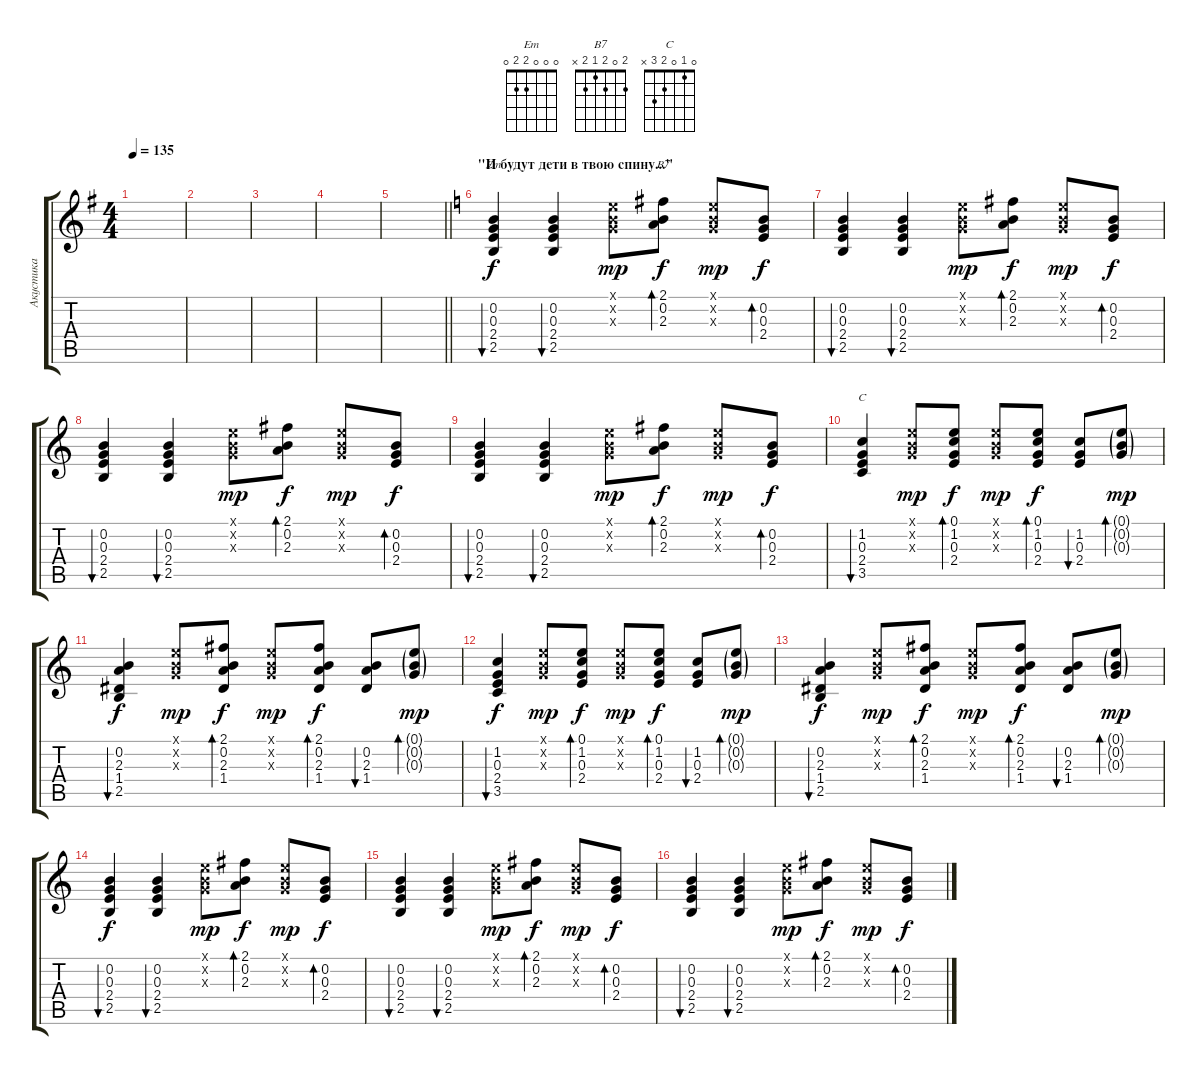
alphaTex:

\track ("Акустика" "Акустика") {instrument acousticguitarsteel}
\staff {score tabs}
\tuning (E4 B3 G3 D3 A2 E2) {hide}
\chord ("Em" 0 0 0 2 2 0)
\chord ("B7" 2 0 2 1 2 x)
\chord ("C" 0 1 0 2 3 x)
\ts (4 4)
\tempo 135
\clef g2
\ks eminor
|
|
|
|
\barLineRight lightlight
|
\section ("" "\"И будут дети в твою спину...\"")
\ks c
(0.2 0.3 2.4 2.5).4{bu 60 ch "Em" dy f} (0.2 0.3 2.4 2.5).4{bu 30} (0.1{x} 0.2{x} 0.3{x}).8{dy mp} (2.1 0.2 2.3).8{bd 30 ch "B7" dy f} (0.1{x} 0.2{x} 0.3{x}).8{dy mp} (0.2 0.3 2.4).8{bd 30 dy f} |
(0.2 0.3 2.4 2.5).4{bu 60} (0.2 0.3 2.4 2.5).4{bu 30} (0.1{x} 0.2{x} 0.3{x}).8{dy mp} (2.1 0.2 2.3).8{bd 30 dy f} (0.1{x} 0.2{x} 0.3{x}).8{dy mp} (0.2 0.3 2.4).8{bd 30 dy f} |
(0.2 0.3 2.4 2.5).4{bu 60} (0.2 0.3 2.4 2.5).4{bu 30} (0.1{x} 0.2{x} 0.3{x}).8{dy mp} (2.1 0.2 2.3).8{bd 30 dy f} (0.1{x} 0.2{x} 0.3{x}).8{dy mp} (0.2 0.3 2.4).8{bd 30 dy f} |
(0.2 0.3 2.4 2.5).4{bu 60} (0.2 0.3 2.4 2.5).4{bu 30} (0.1{x} 0.2{x} 0.3{x}).8{dy mp} (2.1 0.2 2.3).8{bd 30 dy f} (0.1{x} 0.2{x} 0.3{x}).8{dy mp} (0.2 0.3 2.4).8{bd 30 dy f} |
(1.2 0.3 2.4 3.5).4{bu 30 ch "C"} (0.1{x} 0.2{x} 0.3{x}).8{dy mp} (0.1 1.2 0.3 2.4).8{bd 30 dy f} (0.1{x} 0.2{x} 0.3{x}).8{dy mp} (0.1 1.2 0.3 2.4).8{bd 30 dy f} (1.2 0.3 2.4).8{bu 30} (0.1{g} 0.2{g} 0.3{g}).8{bd 30 dy mp} |
(0.2 2.3 1.4 2.5).4{bu 30 dy f} (0.1{x} 0.2{x} 0.3{x}).8{dy mp} (2.1 0.2 2.3 1.4).8{bd 30 dy f} (0.1{x} 0.2{x} 0.3{x}).8{dy mp} (2.1 0.2 2.3 1.4).8{bd 30 dy f} (0.2 2.3 1.4).8{bu 30} (0.1{g} 0.2{g} 0.3{g}).8{bd 30 dy mp} |
(1.2 0.3 2.4 3.5).4{bu 30 dy f} (0.1{x} 0.2{x} 0.3{x}).8{dy mp} (0.1 1.2 0.3 2.4).8{bd 30 dy f} (0.1{x} 0.2{x} 0.3{x}).8{dy mp} (0.1 1.2 0.3 2.4).8{bd 30 dy f} (1.2 0.3 2.4).8{bu 30} (0.1{g} 0.2{g} 0.3{g}).8{bd 30 dy mp} |
(0.2 2.3 1.4 2.5).4{bu 30 dy f} (0.1{x} 0.2{x} 0.3{x}).8{dy mp} (2.1 0.2 2.3 1.4).8{bd 30 dy f} (0.1{x} 0.2{x} 0.3{x}).8{dy mp} (2.1 0.2 2.3 1.4).8{bd 30 dy f} (0.2 2.3 1.4).8{bu 30} (0.1{g} 0.2{g} 0.3{g}).8{bd 30 dy mp} |
(0.2 0.3 2.4 2.5).4{bu 60 dy f} (0.2 0.3 2.4 2.5).4{bu 30} (0.1{x} 0.2{x} 0.3{x}).8{dy mp} (2.1 0.2 2.3).8{bd 30 dy f} (0.1{x} 0.2{x} 0.3{x}).8{dy mp} (0.2 0.3 2.4).8{bd 30 dy f} |
(0.2 0.3 2.4 2.5).4{bu 60} (0.2 0.3 2.4 2.5).4{bu 30} (0.1{x} 0.2{x} 0.3{x}).8{dy mp} (2.1 0.2 2.3).8{bd 30 dy f} (0.1{x} 0.2{x} 0.3{x}).8{dy mp} (0.2 0.3 2.4).8{bd 30 dy f} |
(0.2 0.3 2.4 2.5).4{bu 60} (0.2 0.3 2.4 2.5).4{bu 30} (0.1{x} 0.2{x} 0.3{x}).8{dy mp} (2.1 0.2 2.3).8{bd 30 dy f} (0.1{x} 0.2{x} 0.3{x}).8{dy mp} (0.2 0.3 2.4).8{bd 30 dy f}
